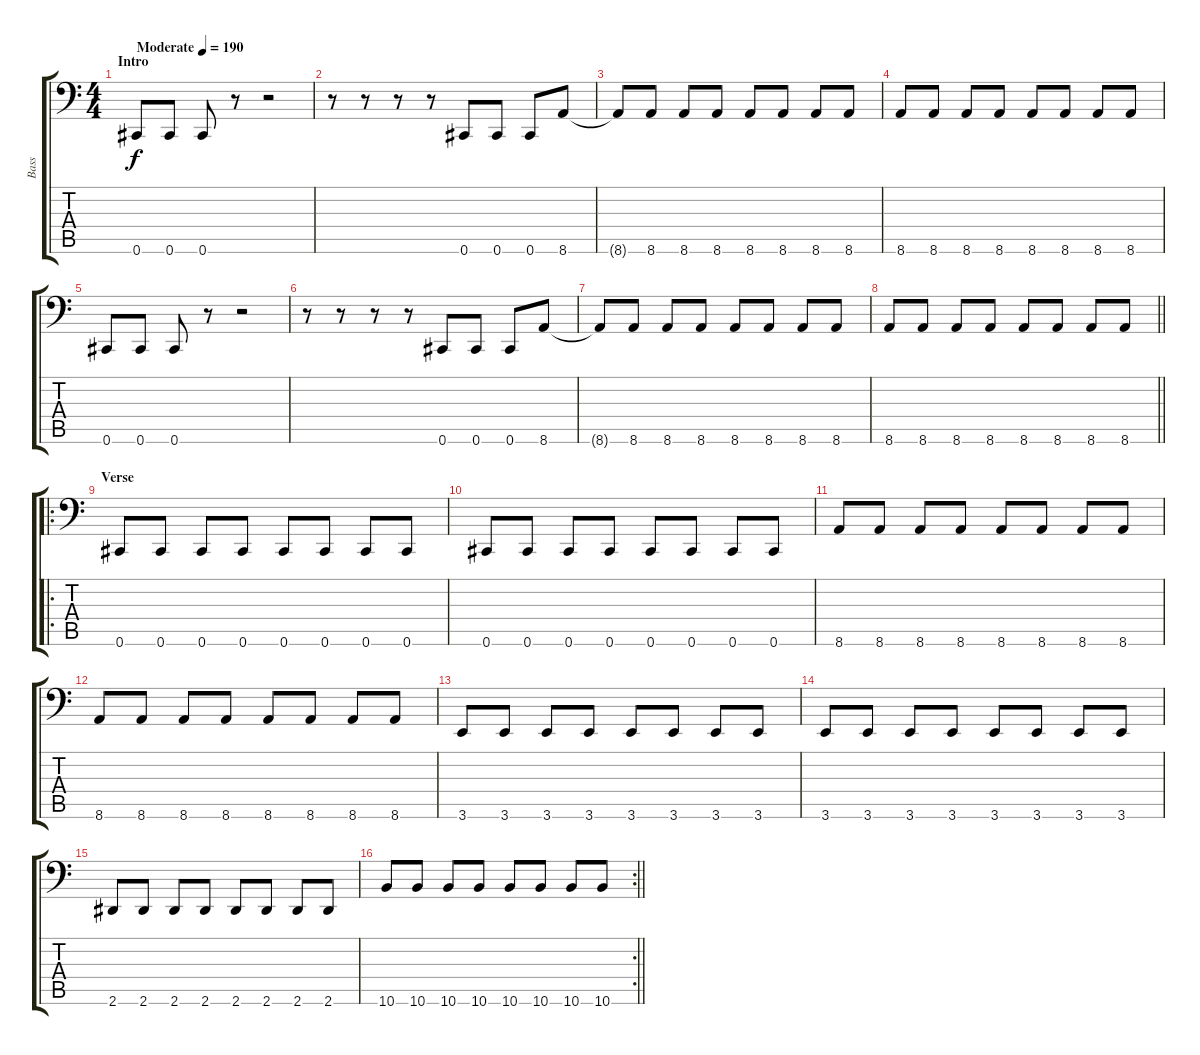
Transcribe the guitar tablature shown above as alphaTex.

\track ("Bass" "Bass") {instrument electricbasspick}
\staff {score tabs}
\tuning (Eb3 Bb2 Gb2 Db2 Ab1 Db1) {hide}
\ts (4 4)
\section ("" "Intro")
\tempo (190 "Moderate")
\clef f4
\ks c
0.6.8{dy f instrument electricbasspick} 0.6.8 0.6.8 r.8 r.2 |
r.8 r.8 r.8 r.8 0.6.8 0.6.8 0.6.8 8.6.8 |
8.6{t}.8 8.6.8 8.6.8 8.6.8 8.6.8 8.6.8 8.6.8 8.6.8 |
8.6.8 8.6.8 8.6.8 8.6.8 8.6.8 8.6.8 8.6.8 8.6.8 |
0.6.8 0.6.8 0.6.8 r.8 r.2 |
r.8 r.8 r.8 r.8 0.6.8 0.6.8 0.6.8 8.6.8 |
8.6{t}.8 8.6.8 8.6.8 8.6.8 8.6.8 8.6.8 8.6.8 8.6.8 |
\barLineRight lightlight
8.6.8 8.6.8 8.6.8 8.6.8 8.6.8 8.6.8 8.6.8 8.6.8 |
\ro
\section ("" "Verse")
0.6.8 0.6.8 0.6.8 0.6.8 0.6.8 0.6.8 0.6.8 0.6.8 |
0.6.8 0.6.8 0.6.8 0.6.8 0.6.8 0.6.8 0.6.8 0.6.8 |
8.6.8 8.6.8 8.6.8 8.6.8 8.6.8 8.6.8 8.6.8 8.6.8 |
8.6.8 8.6.8 8.6.8 8.6.8 8.6.8 8.6.8 8.6.8 8.6.8 |
3.6.8 3.6.8 3.6.8 3.6.8 3.6.8 3.6.8 3.6.8 3.6.8 |
3.6.8 3.6.8 3.6.8 3.6.8 3.6.8 3.6.8 3.6.8 3.6.8 |
2.6.8 2.6.8 2.6.8 2.6.8 2.6.8 2.6.8 2.6.8 2.6.8 |
\rc 2
\barLineRight lightlight
10.6.8 10.6.8 10.6.8 10.6.8 10.6.8 10.6.8 10.6.8 10.6.8
